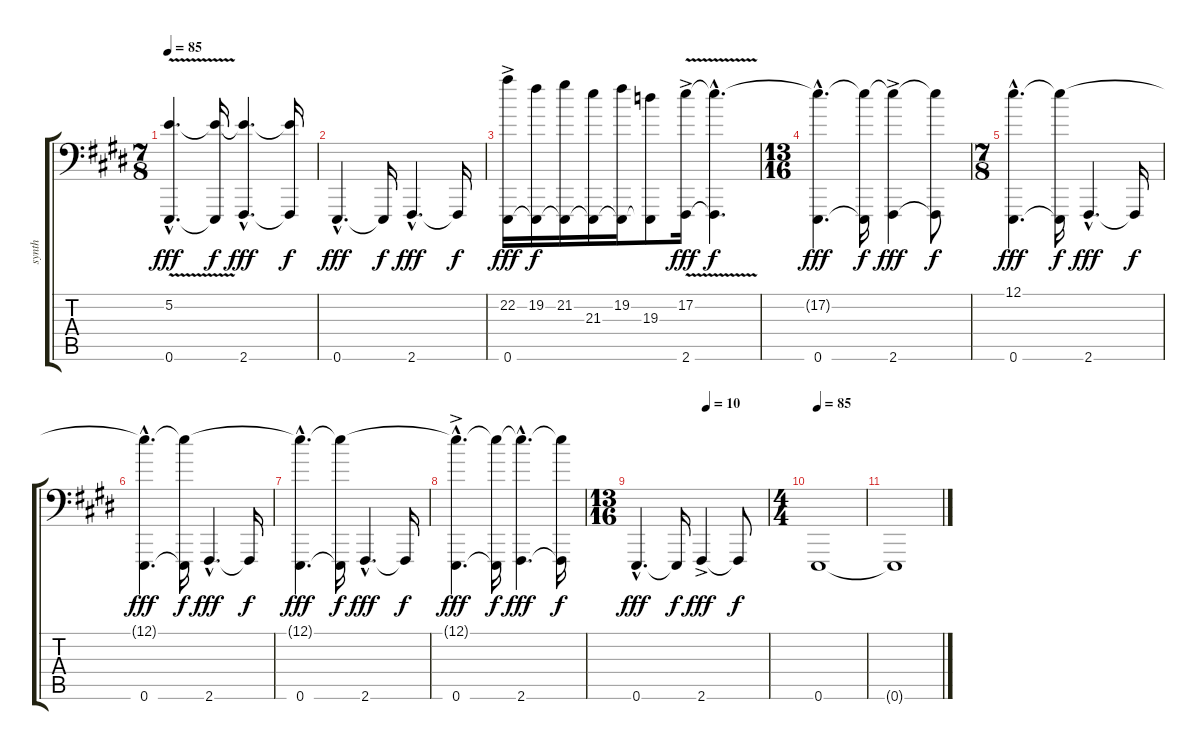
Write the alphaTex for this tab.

\track ("synth" "synth") {instrument lead2sawtooth}
\staff {score tabs}
\tuning (E4 B3 G3 D3 A1 E1) {hide}
\ts (7 8)
\tempo 85
\clef f4
\ks e
(5.2{v hac} 0.6{hac}).4{d dy fff} (5.2{t} 0.6{t}).16{dy f} (5.2{hac t} 2.6{hac}).4{d dy fff} (5.2{t} 2.6{t}).16{dy f} |
0.6{hac}.4{d dy fff} 0.6{t}.16{dy f} 2.6{hac}.4{d dy fff} 2.6{t}.16{dy f} |
(22.2 0.6{ac}).16{dy fff} (19.2 0.6{t}).16{dy f} (21.2 0.6{t}).16 (21.3 0.6{t}).16 (19.2 0.6{t}).16 (19.3 0.6{t}).8 (17.2{v} 2.6{ac}).16{dy fff} (17.2{hac t} 2.6{hac t}).4{d dy f} |
\ts (13 16)
(17.2{hac t} 0.6{hac}).4{d dy fff} (17.2{t} 0.6{t}).16{dy f} (17.2{t} 2.6{ac}).4{dy fff} (17.2{t} 2.6{t}).8{dy f} |
\ts (7 8)
(12.1{hac} 0.6{hac}).4{d dy fff} (12.1{t} 0.6{t}).16{dy f} 2.6{hac}.4{d dy fff} 2.6{t}.16{dy f} |
(12.1{hac t} 0.6{hac}).4{d dy fff} (12.1{t} 0.6{t}).16{dy f} 2.6{hac}.4{d dy fff} 2.6{t}.16{dy f} |
(12.1{hac t} 0.6{hac}).4{d dy fff} (12.1{t} 0.6{t}).16{dy f} 2.6{hac}.4{d dy fff} 2.6{t}.16{dy f} |
(12.1{hac t} 0.6{ac}).4{d dy fff} (12.1{t} 0.6{t}).16{dy f} (12.1{hac t} 2.6{hac}).4{d dy fff} (12.1{t} 2.6{t}).16{dy f} |
\ts (13 16)
\tempo (10 0.5384615384615384)
0.6{hac}.4{d dy fff} 0.6{t}.16{dy f} 2.6{ac}.4{dy fff} 2.6{t}.8{dy f} |
\ts (4 4)
\tempo 85
0.6.1 |
0.6{t}.1
